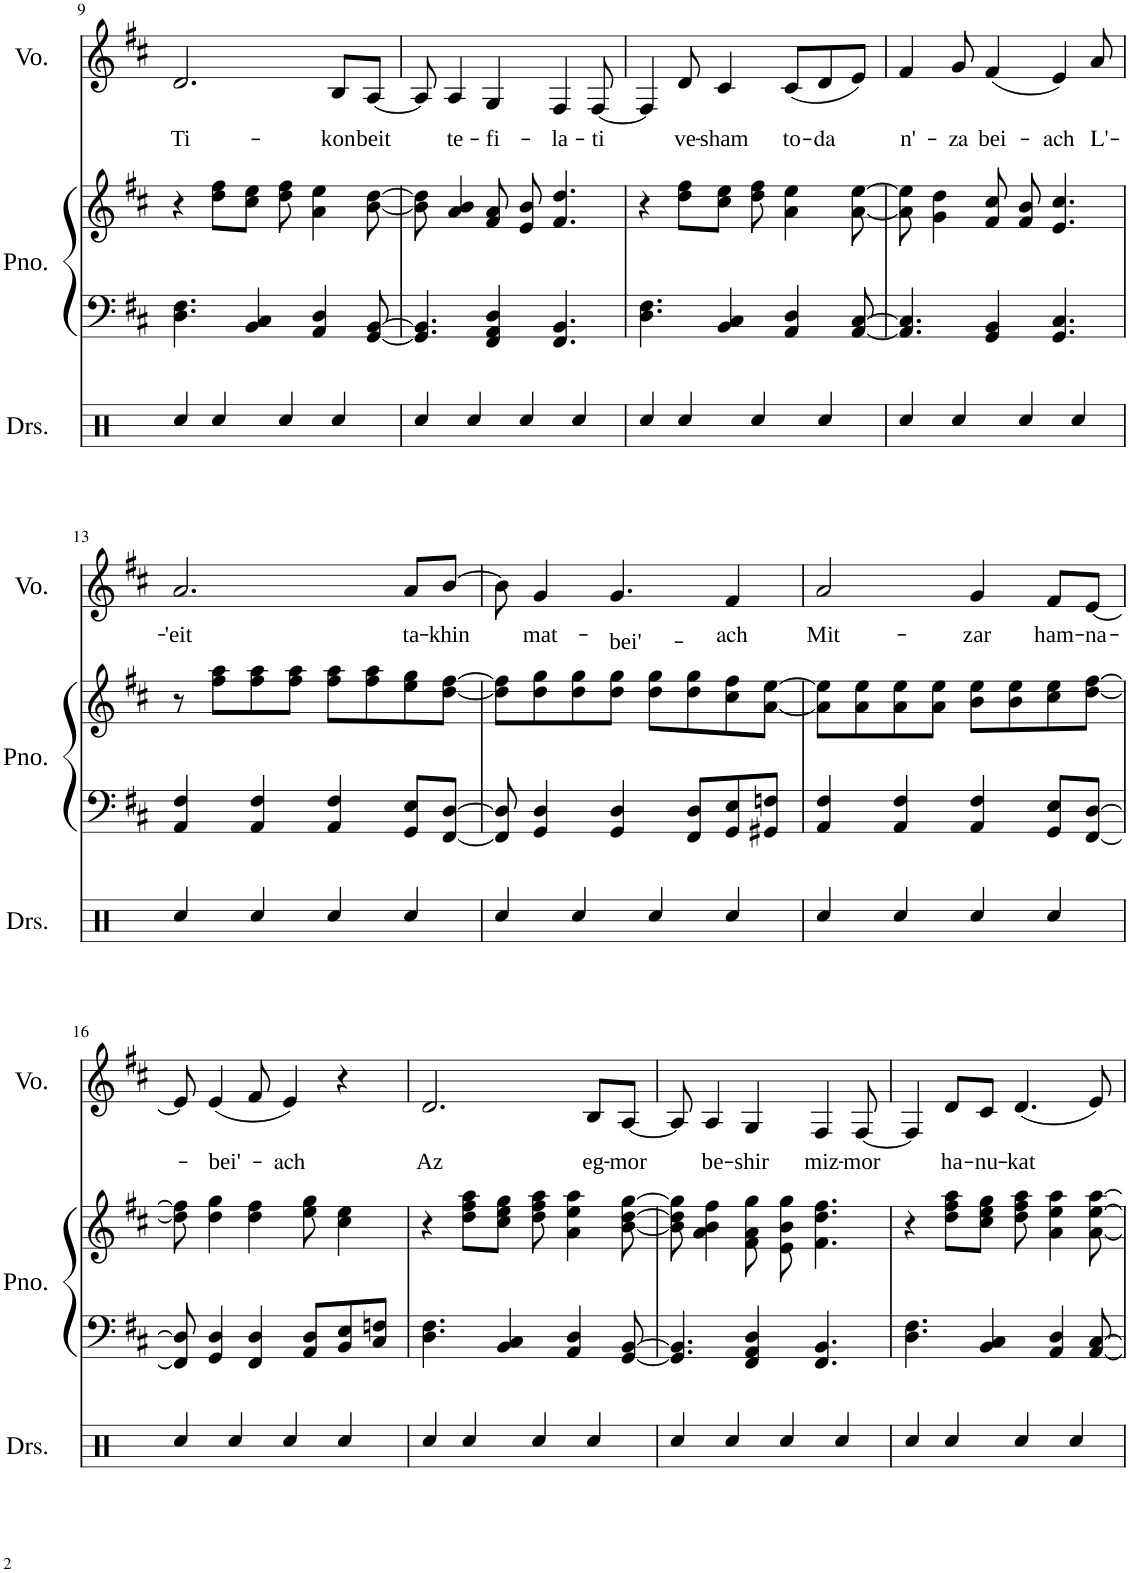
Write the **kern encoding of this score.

**kern	**kern	**kern	**kern	**text
*part3	*part2	*part2	*part1	*part1
*staff4	*staff3	*staff2	*staff1	*staff1
*I"Drumset	*I"Piano	*	*I"Voice	*
*I'Drs.	*I'Pno.	*	*I'Vo.	*
!!LO:PB:g=z
*clefX	*clefF4	*clefG2	*clefG2	*
*k[]	*k[f#c#]	*k[f#c#]	*k[f#c#]	*
*M4/4	*M4/4	*M4/4	*M4/4	*
=9	=9	=9	=9	=9
!	!	!	!	!LO:LY:b
4Rcc/	4.D\ 4.F#\	4r	2.d/	Ti-
4Rcc/	.	8dd\ 8ff#\L	.	.
.	4BB/ 4C#/	8cc#\ 8ee\J	.	.
4Rcc/	.	8dd\ 8ff#\	.	.
.	4AA/ 4D/	4a\ 4ee\	.	.
!	!	!	!	!LO:LY:b
4Rcc/	.	.	8B/L	-kon
!	!	!	!	!LO:LY:b
.	[8GG/ [8BB/	[8b\ [8dd\	[8A/J	beit
=10	=10	=10	=10	=10
4Rcc/	4.GG/] 4.BB/]	8b\] 8dd\]	8A/]	.
!	!	!	!	!LO:LY:b
.	.	4a/ 4b/	4A/	te-
4Rcc/	.	.	.	.
!	!	!	!	!LO:LY:b
.	4FF#/ 4AA/ 4D/	8f#/ 8a/	4G/	-fi-
4Rcc/	.	8e/ 8b/	.	.
!	!	!	!	!LO:LY:b
.	4.FF#/ 4.BB/	4.f#/ 4.dd/	4F#/	-la-
4Rcc/	.	.	.	.
!	!	!	!	!LO:LY:b
.	.	.	[8F#/	-ti
=11	=11	=11	=11	=11
4Rcc/	4.D\ 4.F#\	4r	4F#/]	.
!	!	!	!	!LO:LY:b
4Rcc/	.	8dd\ 8ff#\L	8d/	ve-
!	!	!	!	!LO:LY:b
.	4BB/ 4C#/	8cc#\ 8ee\J	4c#/	-sham
4Rcc/	.	8dd\ 8ff#\	.	.
!	!	!	!	!LO:LY:b
.	4AA/ 4D/	4a\ 4ee\	(8c#/L	to-
!	!	!	!	!LO:LY:b
4Rcc/	.	.	8d/	-da
.	[8AA/ [8C#/	[8a\ [8ee\	8e/J)	.
=12	=12	=12	=12	=12
!	!	!	!	!LO:LY:b
4Rcc/	4.AA/] 4.C#/]	8a\] 8ee\]	4f#/	-n'-
.	.	4g\ 4dd\	.	.
!	!	!	!	!LO:LY:b
4Rcc/	.	.	8g/	-za
!	!	!	!	!LO:LY:b
.	4GG/ 4BB/	8f#/ 8cc#/	(4f#/	bei-
4Rcc/	.	8f#/ 8b/	.	.
!	!	!	!	!LO:LY:b
.	4.GG/ 4.C#/	4.e/ 4.cc#/	4e/)	-ach
4Rcc/	.	.	.	.
!	!	!	!	!LO:LY:b
.	.	.	8a/	L'-
!!LO:LB:g=z
=13	=13	=13	=13	=13
!	!	!	!	!LO:LY:b
4Rcc/	4AA/ 4F#/	8r	2.a/	-'eit
.	.	8ff#\ 8aa\L	.	.
4Rcc/	4AA/ 4F#/	8ff#\ 8aa\	.	.
.	.	8ff#\ 8aa\J	.	.
4Rcc/	4AA/ 4F#/	8ff#\ 8aa\L	.	.
.	.	8ff#\ 8aa\	.	.
!	!	!	!	!LO:LY:b
4Rcc/	8GG/ 8E/L	8ee\ 8gg\	8a/L	ta-
!	!	!	!	!LO:LY:b
.	[8FF#/ [8D/J	[8dd\ [8ff#\J	[8b/J	-khin
=14	=14	=14	=14	=14
4Rcc/	8FF#/] 8D/]	8dd\] 8ff#\]L	8b\]	.
!	!	!	!	!LO:LY:b
.	4GG/ 4D/	8dd\ 8gg\	4g/	mat-
4Rcc/	.	8dd\ 8gg\	.	.
!	!	!	!	!LO:LY:b
.	4GG/ 4D/	8dd\ 8gg\J	4.g/	-bei'-
4Rcc/	.	8dd\ 8gg\L	.	.
.	8FF#/ 8D/L	8dd\ 8gg\	.	.
!	!	!	!	!LO:LY:b
4Rcc/	8GG/ 8E/	8cc#\ 8ff#\	4f#/	-ach
.	8GG#X/ 8Fn/J	[8a\ [8ee\J	.	.
=15	=15	=15	=15	=15
!	!	!	!	!LO:LY:b
4Rcc/	4AA/ 4F#/	8a\] 8ee\]L	2a/	Mit-
.	.	8a\ 8ee\	.	.
4Rcc/	4AA/ 4F#/	8a\ 8ee\	.	.
.	.	8a\ 8ee\J	.	.
!	!	!	!	!LO:LY:b
4Rcc/	4AA/ 4F#/	8b\ 8ee\L	4g/	-zar
.	.	8b\ 8ee\	.	.
!	!	!	!	!LO:LY:b
4Rcc/	8GG/ 8E/L	8cc#\ 8ee\	8f#/L	ham-
!	!	!	!	!LO:LY:b
.	[8FF#/ [8D/J	[8dd\ [8ff#\J	[8e/J	-na-
!!LO:LB:g=z
=16	=16	=16	=16	=16
4Rcc/	8FF#/] 8D/]	8dd\] 8ff#\]	8e/]	.
!	!	!	!	!LO:LY:b
.	4GG/ 4D/	4dd\ 4gg\	(4e/	-bei'-
4Rcc/	.	.	.	.
.	4FF#/ 4D/	4dd\ 4ff#\	8f#/	.
!	!	!	!	!LO:LY:b
4Rcc/	.	.	4e/)	-ach
.	8AA/ 8D/L	8ee\ 8gg\	.	.
4Rcc/	8BB/ 8E/	4cc#\ 4ee\	4r	.
.	8C#/ 8Fn/J	.	.	.
=17	=17	=17	=17	=17
!	!	!	!	!LO:LY:b
4Rcc/	4.D\ 4.F#\	4r	2.d/	Az
4Rcc/	.	8dd\ 8ff#\ 8aa\L	.	.
.	4BB/ 4C#/	8cc#\ 8ee\ 8gg\J	.	.
4Rcc/	.	8dd\ 8ff#\ 8aa\	.	.
.	4AA/ 4D/	4a\ 4ee\ 4aa\	.	.
!	!	!	!	!LO:LY:b
4Rcc/	.	.	8B/L	eg-
!	!	!	!	!LO:LY:b
.	[8GG/ [8BB/	[8b\ [8dd\ [8gg\	[8A/J	-mor
=18	=18	=18	=18	=18
4Rcc/	4.GG/] 4.BB/]	8b\] 8dd\] 8gg\]	8A/]	.
!	!	!	!	!LO:LY:b
.	.	4a\ 4b\ 4ff#\	4A/	be-
4Rcc/	.	.	.	.
!	!	!	!	!LO:LY:b
.	4FF#/ 4AA/ 4D/	8f#\ 8a\ 8gg\	4G/	-shir
4Rcc/	.	8e\ 8b\ 8gg\	.	.
!	!	!	!	!LO:LY:b
.	4.FF#/ 4.BB/	4.f#\ 4.dd\ 4.ff#\	4F#/	miz-
4Rcc/	.	.	.	.
!	!	!	!	!LO:LY:b
.	.	.	[8F#/	-mor
=19	=19	=19	=19	=19
4Rcc/	4.D\ 4.F#\	4r	4F#/]	.
!	!	!	!	!LO:LY:b
4Rcc/	.	8dd\ 8ff#\ 8aa\L	8d/L	ha-
!	!	!	!	!LO:LY:b
.	4BB/ 4C#/	8cc#\ 8ee\ 8gg\J	8c#/J	-nu-
!	!	!	!	!LO:LY:b
4Rcc/	.	8dd\ 8ff#\ 8aa\	(4.d/	-kat
.	4AA/ 4D/	4a\ 4ee\ 4aa\	.	.
4Rcc/	.	.	.	.
.	[8AA/ [8C#/	[8a\ [8ee\ [8aa\	8e/)	.
=	=	=	=	=
*-	*-	*-	*-	*-
